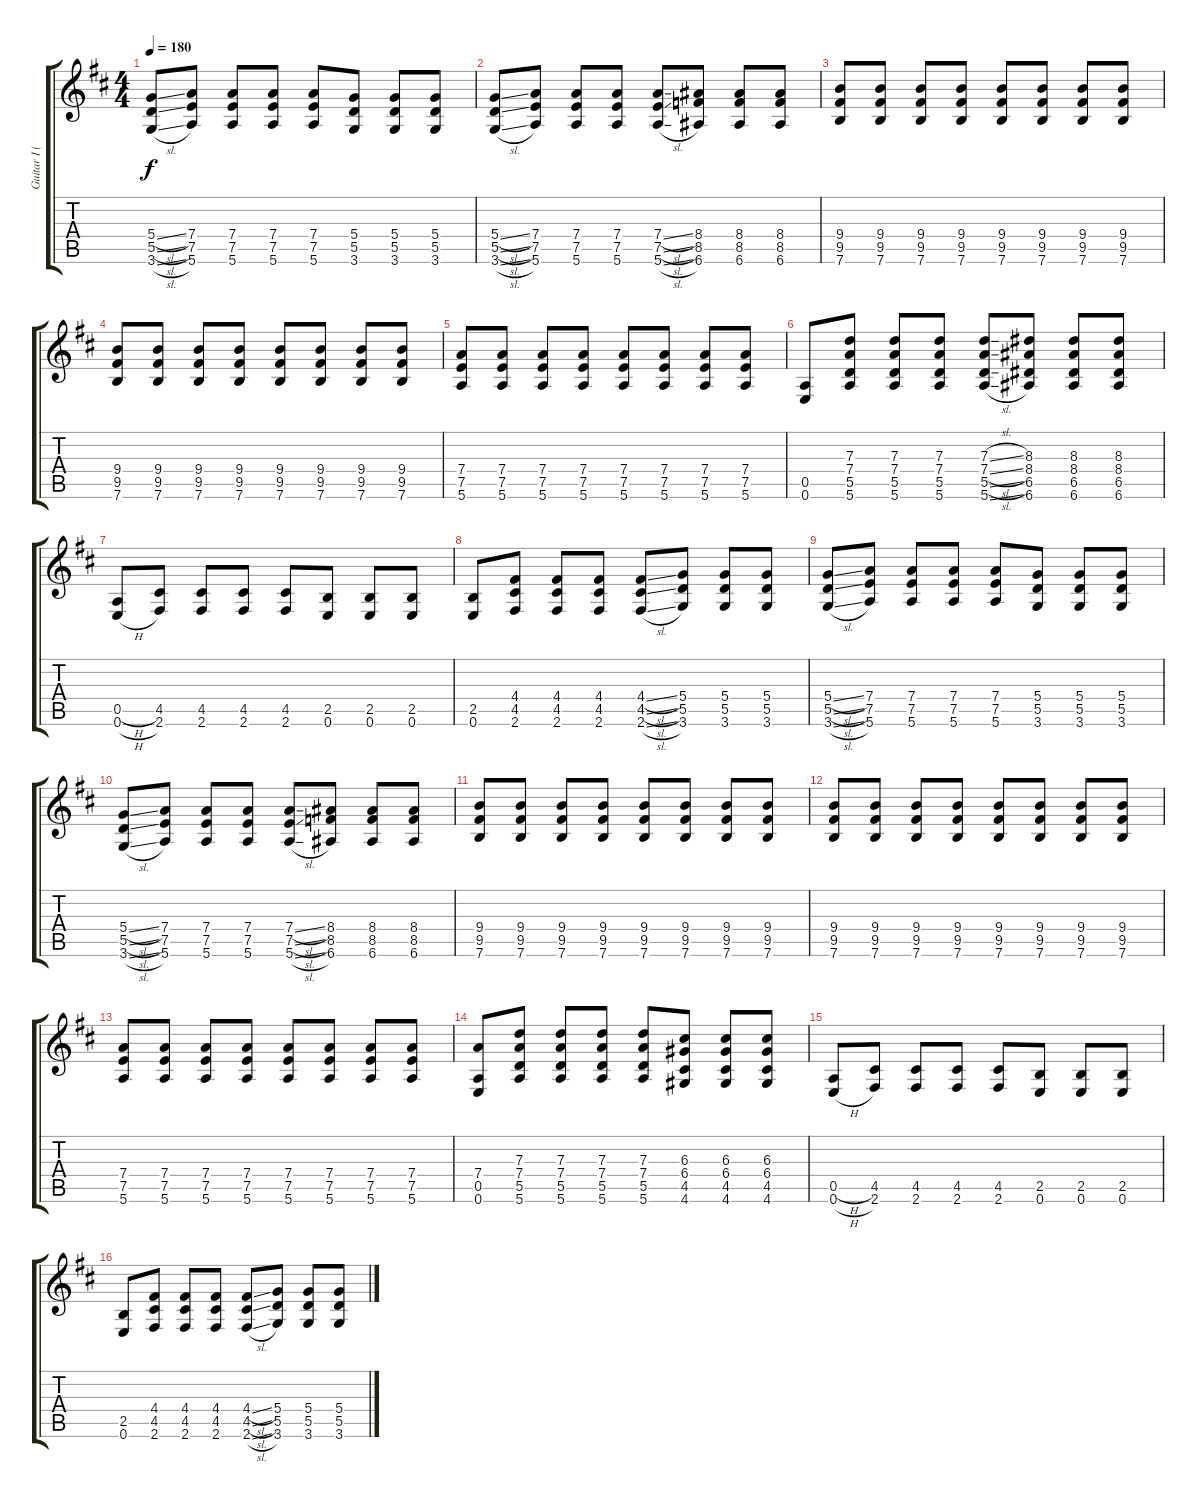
\track ("Guitar I (Standard Tuning)" "Guitar I (") {instrument distortionguitar}
\staff {score tabs}
\tuning (E4 B3 G3 D3 A2 E2) {hide}
\ts (4 4)
\tempo 180
\clef g2
\ks d
(5.4{sl} 5.5{sl} 3.6{sl}).8{dy f} (7.4 7.5 5.6).8 (7.4 7.5 5.6).8 (7.4 7.5 5.6).8 (7.4 7.5 5.6).8 (5.4 5.5 3.6).8 (5.4 5.5 3.6).8 (5.4 5.5 3.6).8 |
(5.4{sl} 5.5{sl} 3.6{sl}).8 (7.4 7.5 5.6).8 (7.4 7.5 5.6).8 (7.4 7.5 5.6).8 (7.4{sl} 7.5{sl} 5.6{sl}).8 (8.4 8.5 6.6).8 (8.4 8.5 6.6).8 (8.4 8.5 6.6).8 |
(9.4 9.5 7.6).8 (9.4 9.5 7.6).8 (9.4 9.5 7.6).8 (9.4 9.5 7.6).8 (9.4 9.5 7.6).8 (9.4 9.5 7.6).8 (9.4 9.5 7.6).8 (9.4 9.5 7.6).8 |
(9.4 9.5 7.6).8 (9.4 9.5 7.6).8 (9.4 9.5 7.6).8 (9.4 9.5 7.6).8 (9.4 9.5 7.6).8 (9.4 9.5 7.6).8 (9.4 9.5 7.6).8 (9.4 9.5 7.6).8 |
(7.4 7.5 5.6).8 (7.4 7.5 5.6).8 (7.4 7.5 5.6).8 (7.4 7.5 5.6).8 (7.4 7.5 5.6).8 (7.4 7.5 5.6).8 (7.4 7.5 5.6).8 (7.4 7.5 5.6).8 |
(0.5 0.6).8 (7.3 7.4 5.5 5.6).8 (7.3 7.4 5.5 5.6).8 (7.3 7.4 5.5 5.6).8 (7.3{sl} 7.4{sl} 5.5{sl} 5.6{sl}).8 (8.3 8.4 6.5 6.6).8 (8.3 8.4 6.5 6.6).8 (8.3 8.4 6.5 6.6).8 |
(0.5{h} 0.6{h}).8 (4.5 2.6).8 (4.5 2.6).8 (4.5 2.6).8 (4.5 2.6).8 (2.5 0.6).8 (2.5 0.6).8 (2.5 0.6).8 |
(2.5 0.6).8 (4.4 4.5 2.6).8 (4.4 4.5 2.6).8 (4.4 4.5 2.6).8 (4.4{sl} 4.5{sl} 2.6{sl}).8 (5.4 5.5 3.6).8 (5.4 5.5 3.6).8 (5.4 5.5 3.6).8 |
(5.4{sl} 5.5{sl} 3.6{sl}).8 (7.4 7.5 5.6).8 (7.4 7.5 5.6).8 (7.4 7.5 5.6).8 (7.4 7.5 5.6).8 (5.4 5.5 3.6).8 (5.4 5.5 3.6).8 (5.4 5.5 3.6).8 |
(5.4{sl} 5.5{sl} 3.6{sl}).8 (7.4 7.5 5.6).8 (7.4 7.5 5.6).8 (7.4 7.5 5.6).8 (7.4{sl} 7.5{sl} 5.6{sl}).8 (8.4 8.5 6.6).8 (8.4 8.5 6.6).8 (8.4 8.5 6.6).8 |
(9.4 9.5 7.6).8 (9.4 9.5 7.6).8 (9.4 9.5 7.6).8 (9.4 9.5 7.6).8 (9.4 9.5 7.6).8 (9.4 9.5 7.6).8 (9.4 9.5 7.6).8 (9.4 9.5 7.6).8 |
(9.4 9.5 7.6).8 (9.4 9.5 7.6).8 (9.4 9.5 7.6).8 (9.4 9.5 7.6).8 (9.4 9.5 7.6).8 (9.4 9.5 7.6).8 (9.4 9.5 7.6).8 (9.4 9.5 7.6).8 |
(7.4 7.5 5.6).8 (7.4 7.5 5.6).8 (7.4 7.5 5.6).8 (7.4 7.5 5.6).8 (7.4 7.5 5.6).8 (7.4 7.5 5.6).8 (7.4 7.5 5.6).8 (7.4 7.5 5.6).8 |
(7.4 0.5 0.6).8 (7.3 7.4 5.5 5.6).8 (7.3 7.4 5.5 5.6).8 (7.3 7.4 5.5 5.6).8 (7.3 7.4 5.5 5.6).8 (6.3 6.4 4.5 4.6).8 (6.3 6.4 4.5 4.6).8 (6.3 6.4 4.5 4.6).8 |
(0.5{h} 0.6{h}).8 (4.5 2.6).8 (4.5 2.6).8 (4.5 2.6).8 (4.5 2.6).8 (2.5 0.6).8 (2.5 0.6).8 (2.5 0.6).8 |
(2.5 0.6).8 (4.4 4.5 2.6).8 (4.4 4.5 2.6).8 (4.4 4.5 2.6).8 (4.4{sl} 4.5{sl} 2.6{sl}).8 (5.4 5.5 3.6).8 (5.4 5.5 3.6).8 (5.4 5.5 3.6).8
